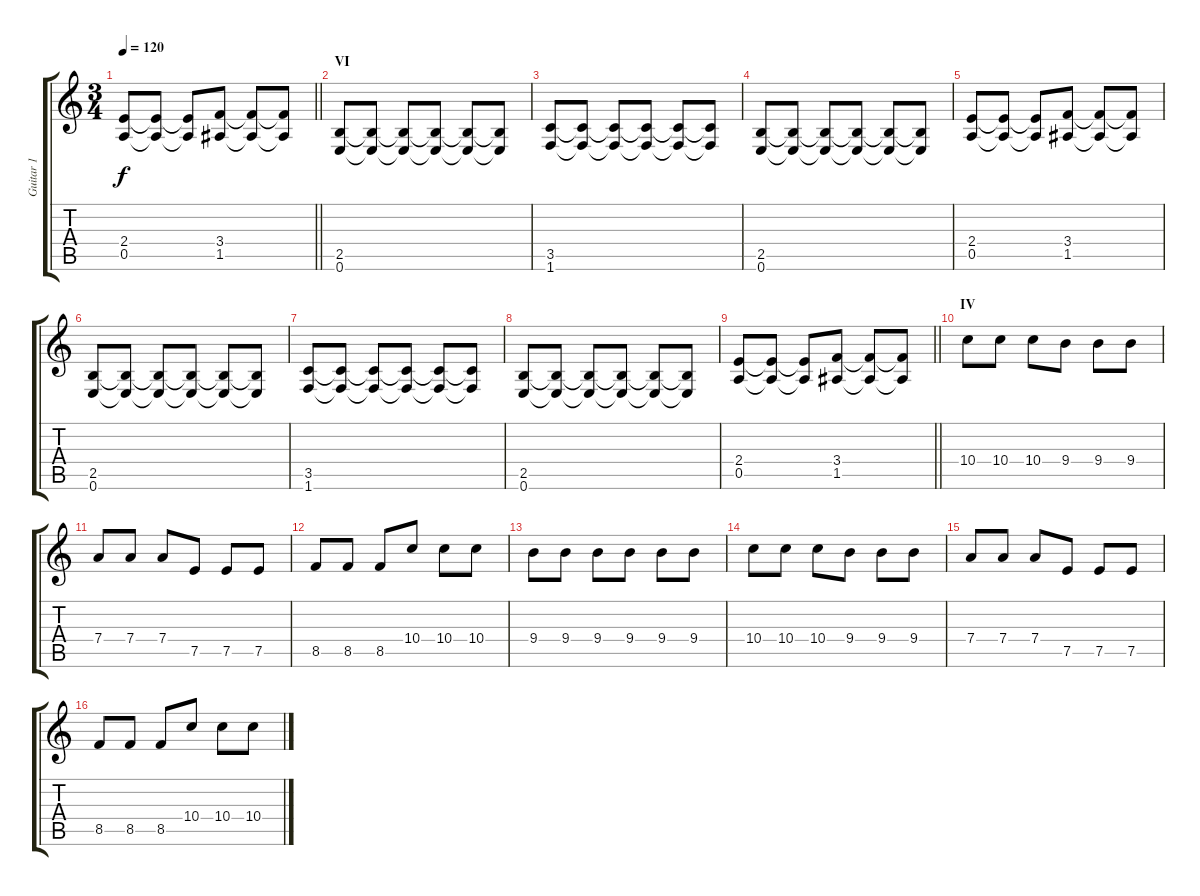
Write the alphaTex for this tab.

\track ("Guitar 1" "Guitar 1") {instrument distortionguitar}
\staff {score tabs}
\tuning (E4 B3 G3 D3 A2 E2) {hide}
\ts (3 4)
\tempo 120
\clef g2
\barLineRight lightlight
\ks c
(2.4 0.5).8{dy f} (2.4{t} 0.5{t}).8 (2.4{t} 0.5{t}).8 (3.4 1.5).8 (3.4{t} 1.5{t}).8 (3.4{t} 1.5{t}).8 |
\section ("" "VI")
(2.5 0.6).8 (2.5{t} 0.6{t}).8 (2.5{t} 0.6{t}).8 (2.5{t} 0.6{t}).8 (2.5{t} 0.6{t}).8 (2.5{t} 0.6{t}).8 |
(3.5 1.6).8 (3.5{t} 1.6{t}).8 (3.5{t} 1.6{t}).8 (3.5{t} 1.6{t}).8 (3.5{t} 1.6{t}).8 (3.5{t} 1.6{t}).8 |
(2.5 0.6).8 (2.5{t} 0.6{t}).8 (2.5{t} 0.6{t}).8 (2.5{t} 0.6{t}).8 (2.5{t} 0.6{t}).8 (2.5{t} 0.6{t}).8 |
(2.4 0.5).8 (2.4{t} 0.5{t}).8 (2.4{t} 0.5{t}).8 (3.4 1.5).8 (3.4{t} 1.5{t}).8 (3.4{t} 1.5{t}).8 |
(2.5 0.6).8 (2.5{t} 0.6{t}).8 (2.5{t} 0.6{t}).8 (2.5{t} 0.6{t}).8 (2.5{t} 0.6{t}).8 (2.5{t} 0.6{t}).8 |
(3.5 1.6).8 (3.5{t} 1.6{t}).8 (3.5{t} 1.6{t}).8 (3.5{t} 1.6{t}).8 (3.5{t} 1.6{t}).8 (3.5{t} 1.6{t}).8 |
(2.5 0.6).8 (2.5{t} 0.6{t}).8 (2.5{t} 0.6{t}).8 (2.5{t} 0.6{t}).8 (2.5{t} 0.6{t}).8 (2.5{t} 0.6{t}).8 |
\barLineRight lightlight
(2.4 0.5).8 (2.4{t} 0.5{t}).8 (2.4{t} 0.5{t}).8 (3.4 1.5).8 (3.4{t} 1.5{t}).8 (3.4{t} 1.5{t}).8 |
\section ("" "IV")
10.4.8 10.4.8 10.4.8 9.4.8 9.4.8 9.4.8 |
7.4.8 7.4.8 7.4.8 7.5.8 7.5.8 7.5.8 |
8.5.8 8.5.8 8.5.8 10.4.8 10.4.8 10.4.8 |
9.4.8 9.4.8 9.4.8 9.4.8 9.4.8 9.4.8 |
10.4.8 10.4.8 10.4.8 9.4.8 9.4.8 9.4.8 |
7.4.8 7.4.8 7.4.8 7.5.8 7.5.8 7.5.8 |
8.5.8 8.5.8 8.5.8 10.4.8 10.4.8 10.4.8
